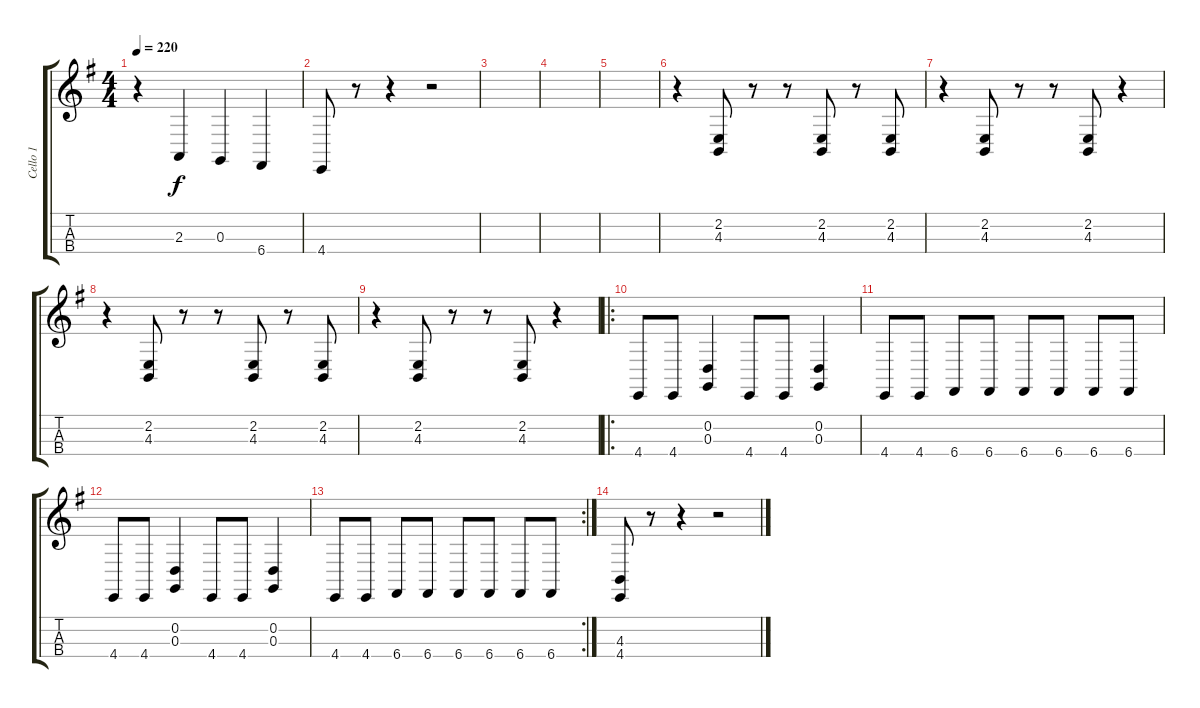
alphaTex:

\track ("Cello 1" "Cello 1") {instrument cello}
\staff {score tabs}
\tuning (A3 D3 G2 C2) {hide}
\ts (4 4)
\tempo 220
\clef g2
\ks g
r.4{dy f} 2.3.4 0.3.4 6.4.4 |
4.4.8 r.8 r.4 r.2 |
|
|
|
r.4 (2.2 4.3).8 r.8 r.8 (2.2 4.3).8 r.8 (2.2 4.3).8 |
r.4 (2.2 4.3).8 r.8 r.8 (2.2 4.3).8 r.4 |
r.4 (2.2 4.3).8 r.8 r.8 (2.2 4.3).8 r.8 (2.2 4.3).8 |
r.4 (2.2 4.3).8 r.8 r.8 (2.2 4.3).8 r.4 |
\ro
4.4.8 4.4.8 (0.2 0.3).4 4.4.8 4.4.8 (0.2 0.3).4 |
4.4.8 4.4.8 6.4.8 6.4.8 6.4.8 6.4.8 6.4.8 6.4.8 |
4.4.8 4.4.8 (0.2 0.3).4 4.4.8 4.4.8 (0.2 0.3).4 |
\rc 2
4.4.8 4.4.8 6.4.8 6.4.8 6.4.8 6.4.8 6.4.8 6.4.8 |
(4.3 4.4).8 r.8 r.4 r.2
